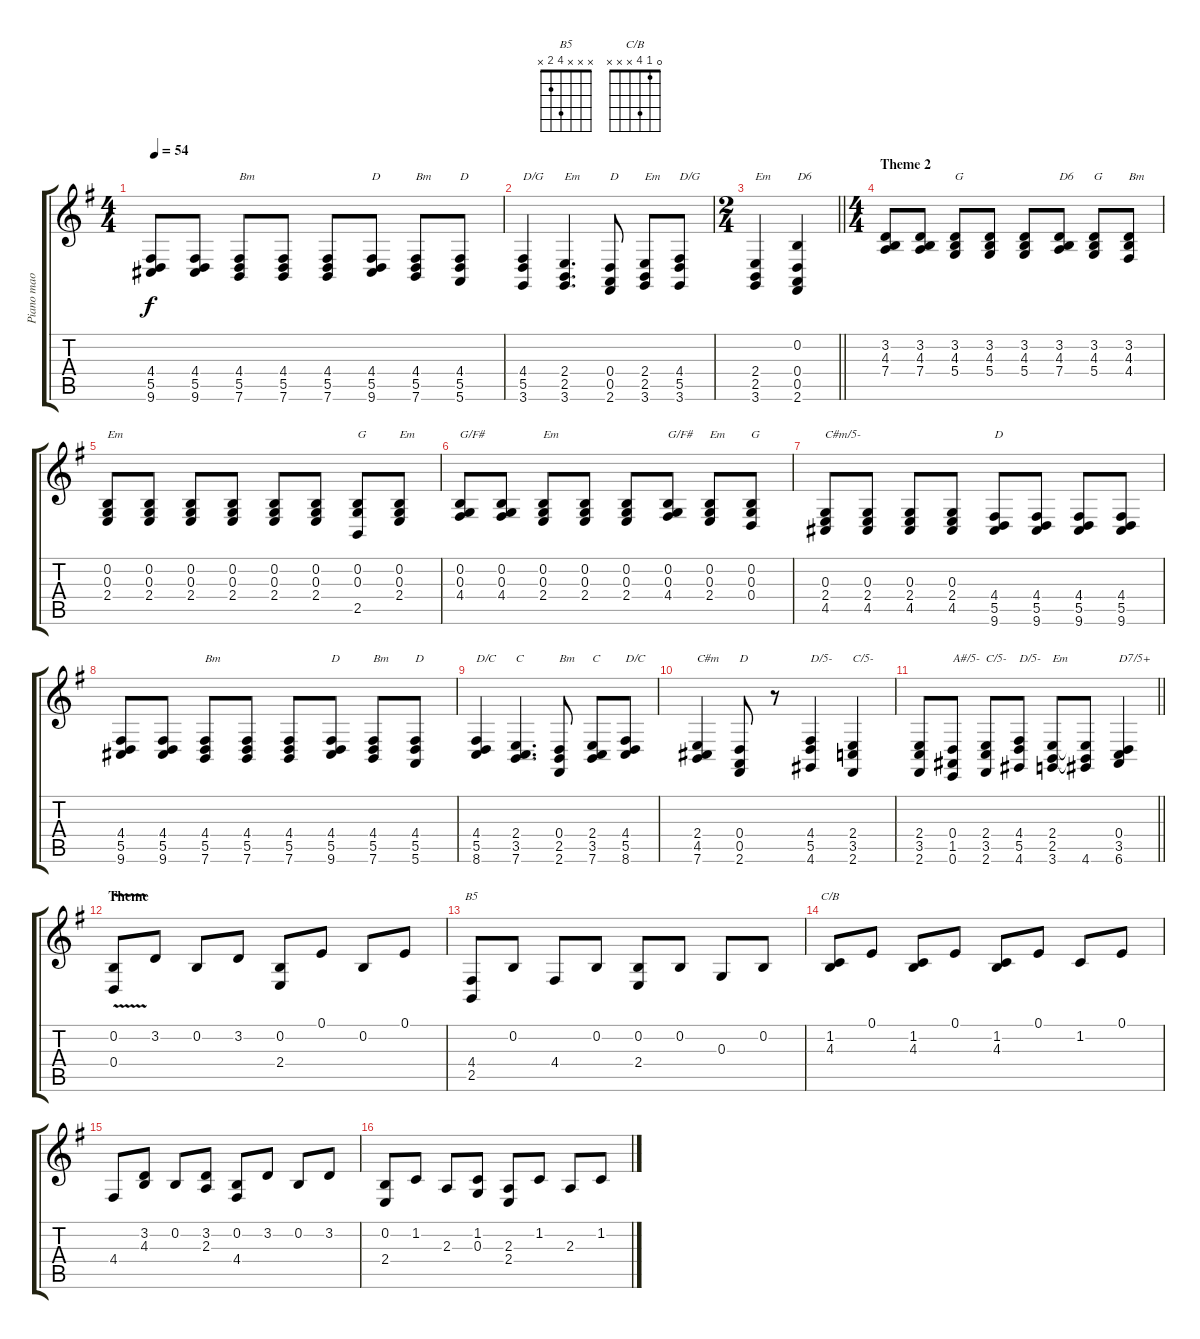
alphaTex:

\track ("Piano mao direita" "Piano mao ") {instrument acousticgrandpiano}
\staff {score tabs}
\tuning (E4 B3 G3 D3 A2 E2) {hide}
\chord ("B5" x x x 4 2 x)
\chord ("C/B" 0 1 4 x x x)
\ts (4 4)
\tempo 54
\clef g2
\ks g
(4.4 5.5 9.6).8{dy f} (4.4 5.5 9.6).8 (4.4 5.5 7.6).8{txt "Bm"} (4.4 5.5 7.6).8 (4.4 5.5 7.6).8 (4.4 5.5 9.6).8{txt "D"} (4.4 5.5 7.6).8{txt "Bm"} (4.4 5.5 5.6).8{txt "D"} |
(4.4 5.5 3.6).4{txt "D/G"} (2.4 2.5 3.6).4{d txt "Em"} (0.4 0.5 2.6).8{txt "D"} (2.4 2.5 3.6).8{txt "Em"} (4.4 5.5 3.6).8{txt "D/G"} |
\ts (2 4)
\barLineRight lightlight
(2.4 2.5 3.6).4{txt "Em"} (0.2 0.4 0.5 2.6).4{txt "D6"} |
\ts (4 4)
\section ("" "Theme 2")
(3.2 4.3 7.4).8 (3.2 4.3 7.4).8 (3.2 4.3 5.4).8{txt "G"} (3.2 4.3 5.4).8 (3.2 4.3 5.4).8 (3.2 4.3 7.4).8{txt "D6"} (3.2 4.3 5.4).8{txt "G"} (3.2 4.3 4.4).8{txt "Bm"} |
(0.2 0.3 2.4).8{txt "Em"} (0.2 0.3 2.4).8 (0.2 0.3 2.4).8 (0.2 0.3 2.4).8 (0.2 0.3 2.4).8 (0.2 0.3 2.4).8 (0.2 0.3 2.5).8{txt "G"} (0.2 0.3 2.4).8{txt "Em"} |
(0.2 0.3 4.4).8{txt "G/F#"} (0.2 0.3 4.4).8 (0.2 0.3 2.4).8{txt "Em"} (0.2 0.3 2.4).8 (0.2 0.3 2.4).8 (0.2 0.3 4.4).8{txt "G/F#"} (0.2 0.3 2.4).8{txt "Em"} (0.2 0.3 0.4).8{txt "G"} |
(0.3 2.4 4.5).8{txt "C#m/5-"} (0.3 2.4 4.5).8 (0.3 2.4 4.5).8 (0.3 2.4 4.5).8 (4.4 5.5 9.6).8{txt "D"} (4.4 5.5 9.6).8 (4.4 5.5 9.6).8 (4.4 5.5 9.6).8 |
(4.4 5.5 9.6).8 (4.4 5.5 9.6).8 (4.4 5.5 7.6).8{txt "Bm"} (4.4 5.5 7.6).8 (4.4 5.5 7.6).8 (4.4 5.5 9.6).8{txt "D"} (4.4 5.5 7.6).8{txt "Bm"} (4.4 5.5 5.6).8{txt "D"} |
(4.4 5.5 8.6).4{txt "D/C"} (2.4 3.5 7.6).4{d txt "C"} (0.4 2.5 2.6).8{txt "Bm"} (2.4 3.5 7.6).8{txt "C"} (4.4 5.5 8.6).8{txt "D/C"} |
(2.4 4.5 7.6).4{txt "C#m"} (0.4 0.5 2.6).8{txt "D"} r.8 (4.4 5.5 4.6).4{txt "D/5-"} (2.4 3.5 2.6).4{txt "C/5-"} |
\barLineRight lightlight
(2.4 3.5 2.6).8 (0.4 1.5 0.6).8{txt "A#/5-"} (2.4 3.5 2.6).8{txt "C/5-"} (4.4 5.5 4.6).8{txt "D/5-"} (2.4 2.5 3.6).8{txt "Em"} (2.4{t} 2.5{t} 4.6).8 (0.4 3.5 6.6).4{txt "D7/5+"} |
\section ("" "Theme")
(0.2{v} 0.4{v}).8 3.2.8 0.2.8 3.2.8 (0.2 2.4).8 0.1.8 0.2.8 0.1.8 |
(4.4 2.5).8{ch "B5"} 0.2.8 4.4.8 0.2.8 (0.2 2.4).8 0.2.8 0.3.8 0.2.8 |
(1.2 4.3).8{ch "C/B"} 0.1.8 (1.2 4.3).8 0.1.8 (1.2 4.3).8 0.1.8 1.2.8 0.1.8 |
4.4.8 (3.2 4.3).8 0.2.8 (3.2 2.3).8 (0.2 4.4).8 3.2.8 0.2.8 3.2.8 |
(0.2 2.4).8 1.2.8 2.3.8 (1.2 0.3).8 (2.3 2.4).8 1.2.8 2.3.8 1.2.8
